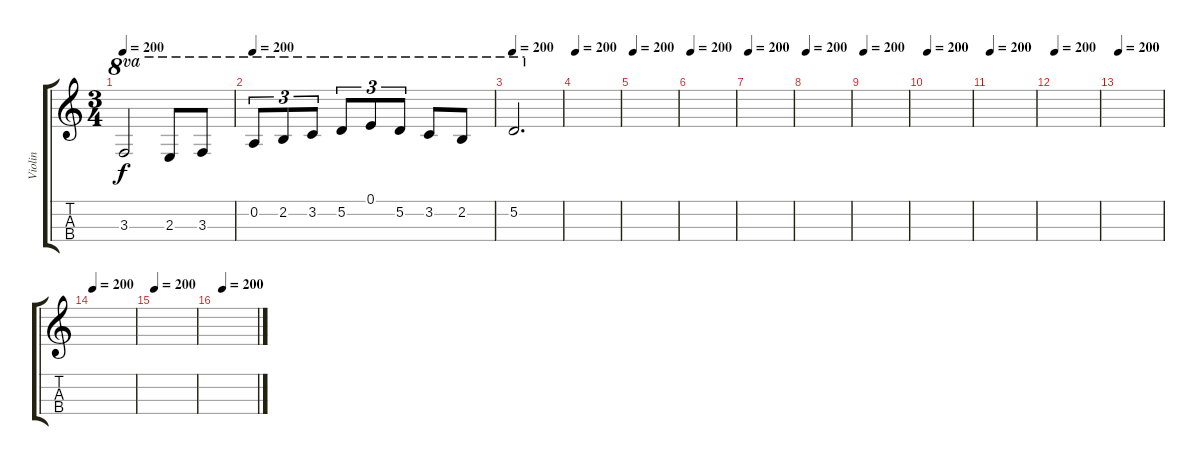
\track ("Violin" "Violin") {instrument violin}
\staff {score tabs}
\tuning (E5 A4 D4 G3) {hide}
\ts (3 4)
\tempo 200
\clef g2
\ks c
3.3.2{ot 8va dy f} 2.3.8{ot 8va} 3.3.8{ot 8va} |
\tempo 200
0.2.8{tu (3 2) ot 8va} 2.2.8{tu (3 2) ot 8va} 3.2.8{tu (3 2) ot 8va} 5.2.8{tu (3 2) ot 8va} 0.1.8{tu (3 2) ot 8va} 5.2.8{tu (3 2) ot 8va} 3.2.8{ot 8va} 2.2.8{ot 8va} |
\tempo 200
5.2.2{d ot 8va} |
\tempo 200
|
\tempo 200
|
\tempo 200
|
\tempo 200
|
\tempo 200
|
\tempo 200
|
\tempo 200
|
\tempo 200
|
\tempo 200
|
\tempo 200
|
\tempo 200
|
\tempo 200
|
\tempo (200 0.16666666666666666)
